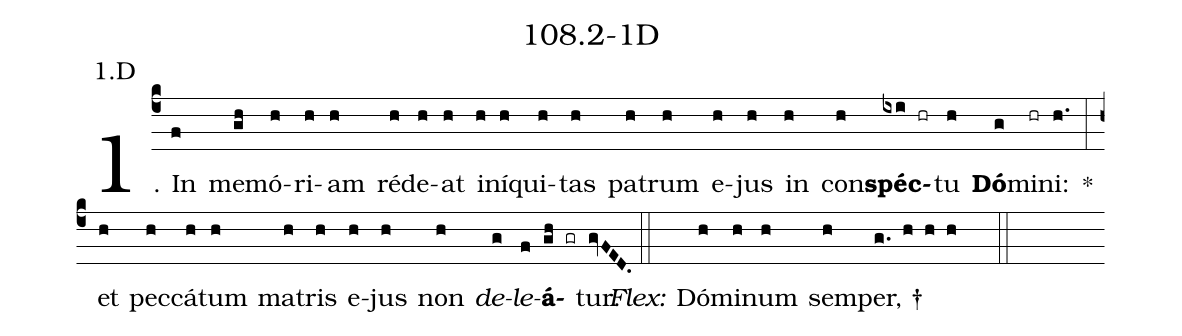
name: 108.2-1D;
annotation: 1.D;
%%
(c4)1. In(f) me(gh)mó(h)ri(h)am(h) réd(h)e(h)at(h) in(h)í(h)qui(h)tas(h) pa(h)trum(h) e(h)jus(h) in(h) con(h)<b>spéc</b>(ixi hr)tu(h) <b>Dó</b>(g)mi(hr)ni:(h.) *(:) et(h) pec(h)cá(h)tum(h) ma(h)tris(h) e(h)jus(h) non(h) <i>de</i>(g)<i>le</i>(f)<b>á</b>(gh gr)tur.(gvFED.) (::)
<i>Flex:</i>()  Dó(h)mi(h)num(h) sem(h)per, †(g. h h h  ::)
